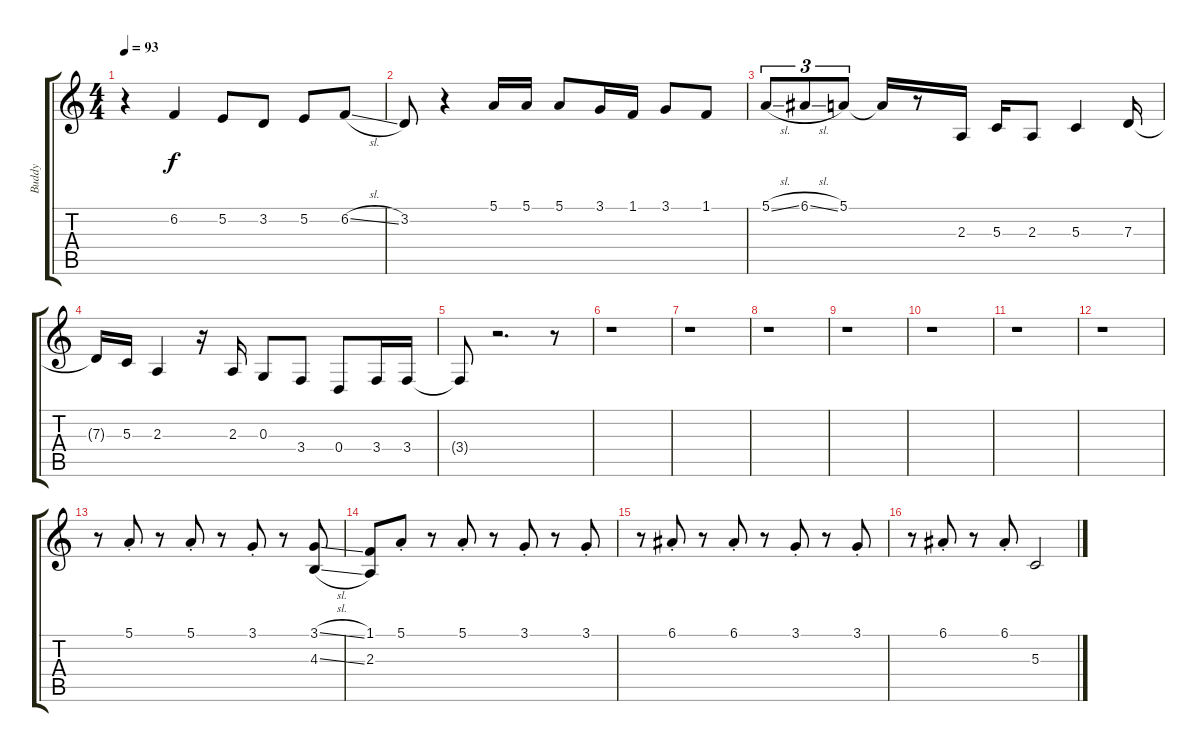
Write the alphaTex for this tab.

\track ("Buddy" "Buddy") {instrument trombone}
\staff {score tabs}
\tuning (E4 B3 G3 D3 A2 E2) {hide}
\ts (4 4)
\tempo 93
\clef g2
\ks c
r.4{dy f instrument trombone} 6.2.4 5.2.8 3.2.8 5.2.8 6.2{sl}.8 |
3.2.8 r.4 5.1.16 5.1.16 5.1.8 3.1.16 1.1.16 3.1.8 1.1.8 |
5.1{sl}.8{tu (3 2)} 6.1{sl}.8{tu (3 2)} 5.1.8{tu (3 2)} 5.1{t}.16 r.8 2.3.16 5.3.16 2.3.8 5.3.4 7.3.16 |
7.3{t}.16 5.3.16 2.3.4 r.16 2.3.16 0.3.8 3.4.8 0.4.8 3.4.16 3.4.16 |
3.4{t}.8 r.2{d} r.8 |
r.1 |
r.1 |
r.1 |
r.1 |
r.1 |
r.1 |
r.1 |
r.8 5.1{st}.8 r.8 5.1{st}.8 r.8 3.1{st}.8 r.8 (3.1{sl} 4.3{sl}).8 |
(1.1 2.3).8 5.1{st}.8 r.8 5.1{st}.8 r.8 3.1{st}.8 r.8 3.1{st}.8 |
r.8 6.1{st}.8 r.8 6.1{st}.8 r.8 3.1{st}.8 r.8 3.1{st}.8 |
r.8 6.1{st}.8 r.8 6.1{st}.8 5.3.2
